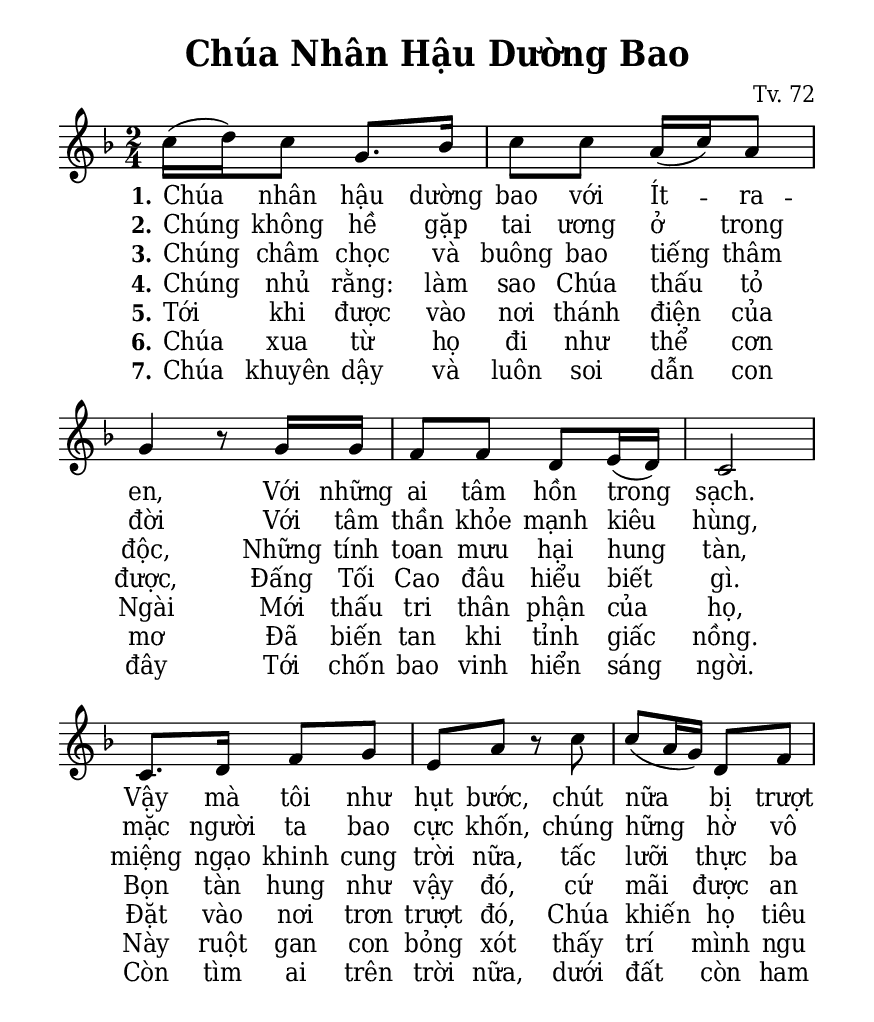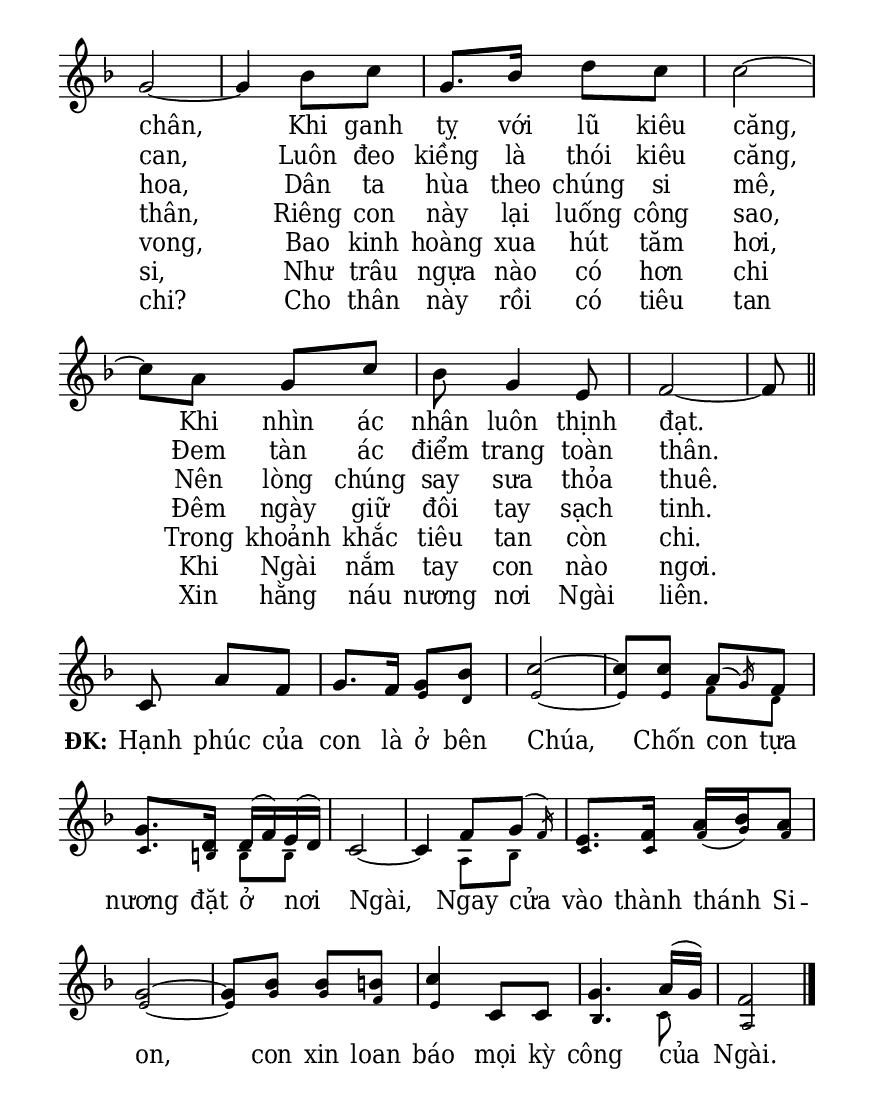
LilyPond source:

% Cài đặt chung\
\version "2.22.1"
\include "english.ly"

\header {
  title = "Chúa Nhân Hậu Dường Bao"
  composer = "Tv. 72"
  %arranger = "Lm. Kim Long"
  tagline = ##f
}

% Nhạc phiên khúc
nhacPhienKhucSop = \relative c'' {
  c16 (d) c8 g8. bf16 |
  c8 c a16 (c) a8 |
  g4 r8 g16 g |
  f8 f d e16 (d) |
  c2 |
  c8. d16 f8 g |
  e a r c |
  c (a16 g) d8 f |
  g2 ~ |
  g4 bf8 c |
  g8. bf16 d8 c |
  c2 ~ |
  c8 a g c |
  bf g4 e8 |
  f2 ~ |
  f8 \bar "||" \break
  
  c a' f |
  g8. f16 g8 bf |
  c2 ~ |
  c8 c
  \afterGrace a8 [({
    \override Flag.stroke-style = #"grace"
    g16)}
  \revert Flag.stroke-style
  f8] |
  g8. d16 d (f) e (d) |
  c2 ~ |
  c4 f8
  \afterGrace g8 ({
    \override Flag.stroke-style = #"grace"
    f16)}
  \revert Flag.stroke-style
  e8. f16 a (bf) a8 |
  g2 ~ |
  g8 bf bf b! |
  c4 c,8 c |
  g'4. a16 (g) |
  f2 \bar "|."
}

nhacPhienKhucAlto = \relative c' {
  R2*15
  r8
  c a' f |
  g8. f16 e8 d |
  e2 ~ |
  e8 e f d |
  c8. b!16 b8 b |
  c2 ~ |
  c4 a8 [bf] |
  c8. c16 f (g) f8 |
  e2 ~ |
  e8 g g f |
  e4 c8 c |
  bf4. c8 |
  a2
}

% Lời phiên khúc
loiPhienKhucSop = \lyrics {
  <<
    {
      \set stanza = "1."
      Chúa nhân hậu dường bao với Ít -- ra -- en,
      Với những ai tâm hồn trong sạch.
      Vậy mà tôi như hụt bước, chút nữa bị trượt chân,
      Khi ganh tỵ với lũ kiêu căng,
      Khi nhìn ác nhân luôn thịnh đạt.
    }
    \new Lyrics {
	    \set associatedVoice = "beSop"
	    \set stanza = "2."
	    Chúng không hề gặp tai ương ở trong đời
	    Với tâm thần khỏe mạnh kiêu hùng,
	    mặc người ta bao cực khốn,
	    chúng hững hờ vô can,
	    Luôn đeo kiềng là thói kiêu căng,
	    Đem tàn ác điểm trang toàn thân.
    }
    \new Lyrics {
	    \set associatedVoice = "beSop"
	    \set stanza = "3."
	    Chúng châm chọc và buông bao tiếng thâm độc,
	    Những tính toan mưu hại hung tàn,
	    miệng ngạo khinh cung trời nữa,
	    tấc lưỡi thực ba hoa,
	    Dân ta hùa theo chúng si mê,
	    Nên lòng chúng say sưa thỏa thuê.
    }
    \new Lyrics {
	    \set associatedVoice = "beSop"
	    \set stanza = "4."
	    Chúng nhủ rằng: làm sao Chúa thấu tỏ được,
	    Đấng Tối Cao đâu hiểu biết gì.
	    Bọn tàn hung như vậy đó, cứ mãi được an thân,
	    Riêng con này lại luống công sao,
	    Đêm ngày giữ đôi tay sạch tinh.
    }
    \new Lyrics {
	    \set associatedVoice = "beSop"
	    \set stanza = "5."
	    Tới khi được vào nơi thánh điện của Ngài
	    Mới thấu tri thân phận của họ,
	    Đặt vào nơi trơn trượt đó,
	    Chúa khiến họ tiêu vong,
	    Bao kinh hoàng xua hút tăm hơi,
	    Trong khoảnh khắc tiêu tan còn chi.
    }
    \new Lyrics {
	    \set associatedVoice = "beSop"
	    \set stanza = "6."
	    Chúa xua từ họ đi như thể cơn mơ
	    Đã biến tan khi tỉnh giấc nồng.
	    Này ruột gan con bỏng xót thấy trí mình ngu si,
	    Như trâu ngựa nào có hơn chi
	    Khi Ngài nắm tay con nào ngơi.
    }
    \new Lyrics {
	    \set associatedVoice = "beSop"
	    \set stanza = "7."
	    Chúa khuyên dậy và luôn soi dẫn con đây
	    Tới chốn bao vinh hiển sáng ngời.
	    Còn tìm ai trên trời nữa,
	    dưới đất còn ham chi?
	    Cho thân này rồi có tiêu tan
	    Xin hằng náu nương nơi Ngài liên.
    }
  >>
  \set stanza = "ĐK:"
  Hạnh phúc của con là ở bên Chúa,
  Chốn con tựa nương đặt ở nơi Ngài,
  Ngay cửa vào thành thánh Si -- on,
  con xin loan báo mọi kỳ công của Ngài.
}

% Dàn trang
\paper {
  #(set-paper-size "a5")
  top-margin = 15\mm
  bottom-margin = 15\mm
  left-margin = 10\mm
  right-margin = 10\mm
  indent = #0
  #(define fonts
	 (make-pango-font-tree "Deja Vu Serif Condensed"
	 		       "Deja Vu Serif Condensed"
			       "Deja Vu Serif Condensed"
			       (/ 20 20)))
  print-page-number = ##f
  system-system-spacing = #'((basic-distance . 0.1)
                             (padding . 3))
  page-count = 2
  ragged-bottom = ##t
}

TongNhip = {
  \key f \major \time 2/4
  \set Timing.beamExceptions = #'()
  \set Timing.baseMoment = #(ly:make-moment 1/4)
}

% Đổi kích thước nốt cho bè phụ
notBePhu =
#(define-music-function (font-size music) (number? ly:music?)
   (for-some-music
     (lambda (m)
       (if (music-is-of-type? m 'rhythmic-event)
           (begin
             (set! (ly:music-property m 'tweaks)
                   (cons `(font-size . ,font-size)
                         (ly:music-property m 'tweaks)))
             #t)
           #f))
     music)
   music)

\score {
  \new ChoirStaff <<
    \new Staff \with {
        \consists "Merge_rests_engraver"
        printPartCombineTexts = ##f
      }
      <<
      \new Voice \TongNhip \partCombine 
        \nhacPhienKhucSop
        \notBePhu -3 { \nhacPhienKhucAlto }
      \new NullVoice = beSop \nhacPhienKhucSop
      \new Lyrics \lyricsto beSop \loiPhienKhucSop
      >>
  >>
  \layout {
    %\override Staff.TimeSignature.transparent = ##t
    \override Lyrics.LyricSpace.minimum-distance = #1.1
    \override Score.BarNumber.break-visibility = ##(#f #f #f)
    \override Score.SpacingSpanner.uniform-stretching = ##t
  } 
}
